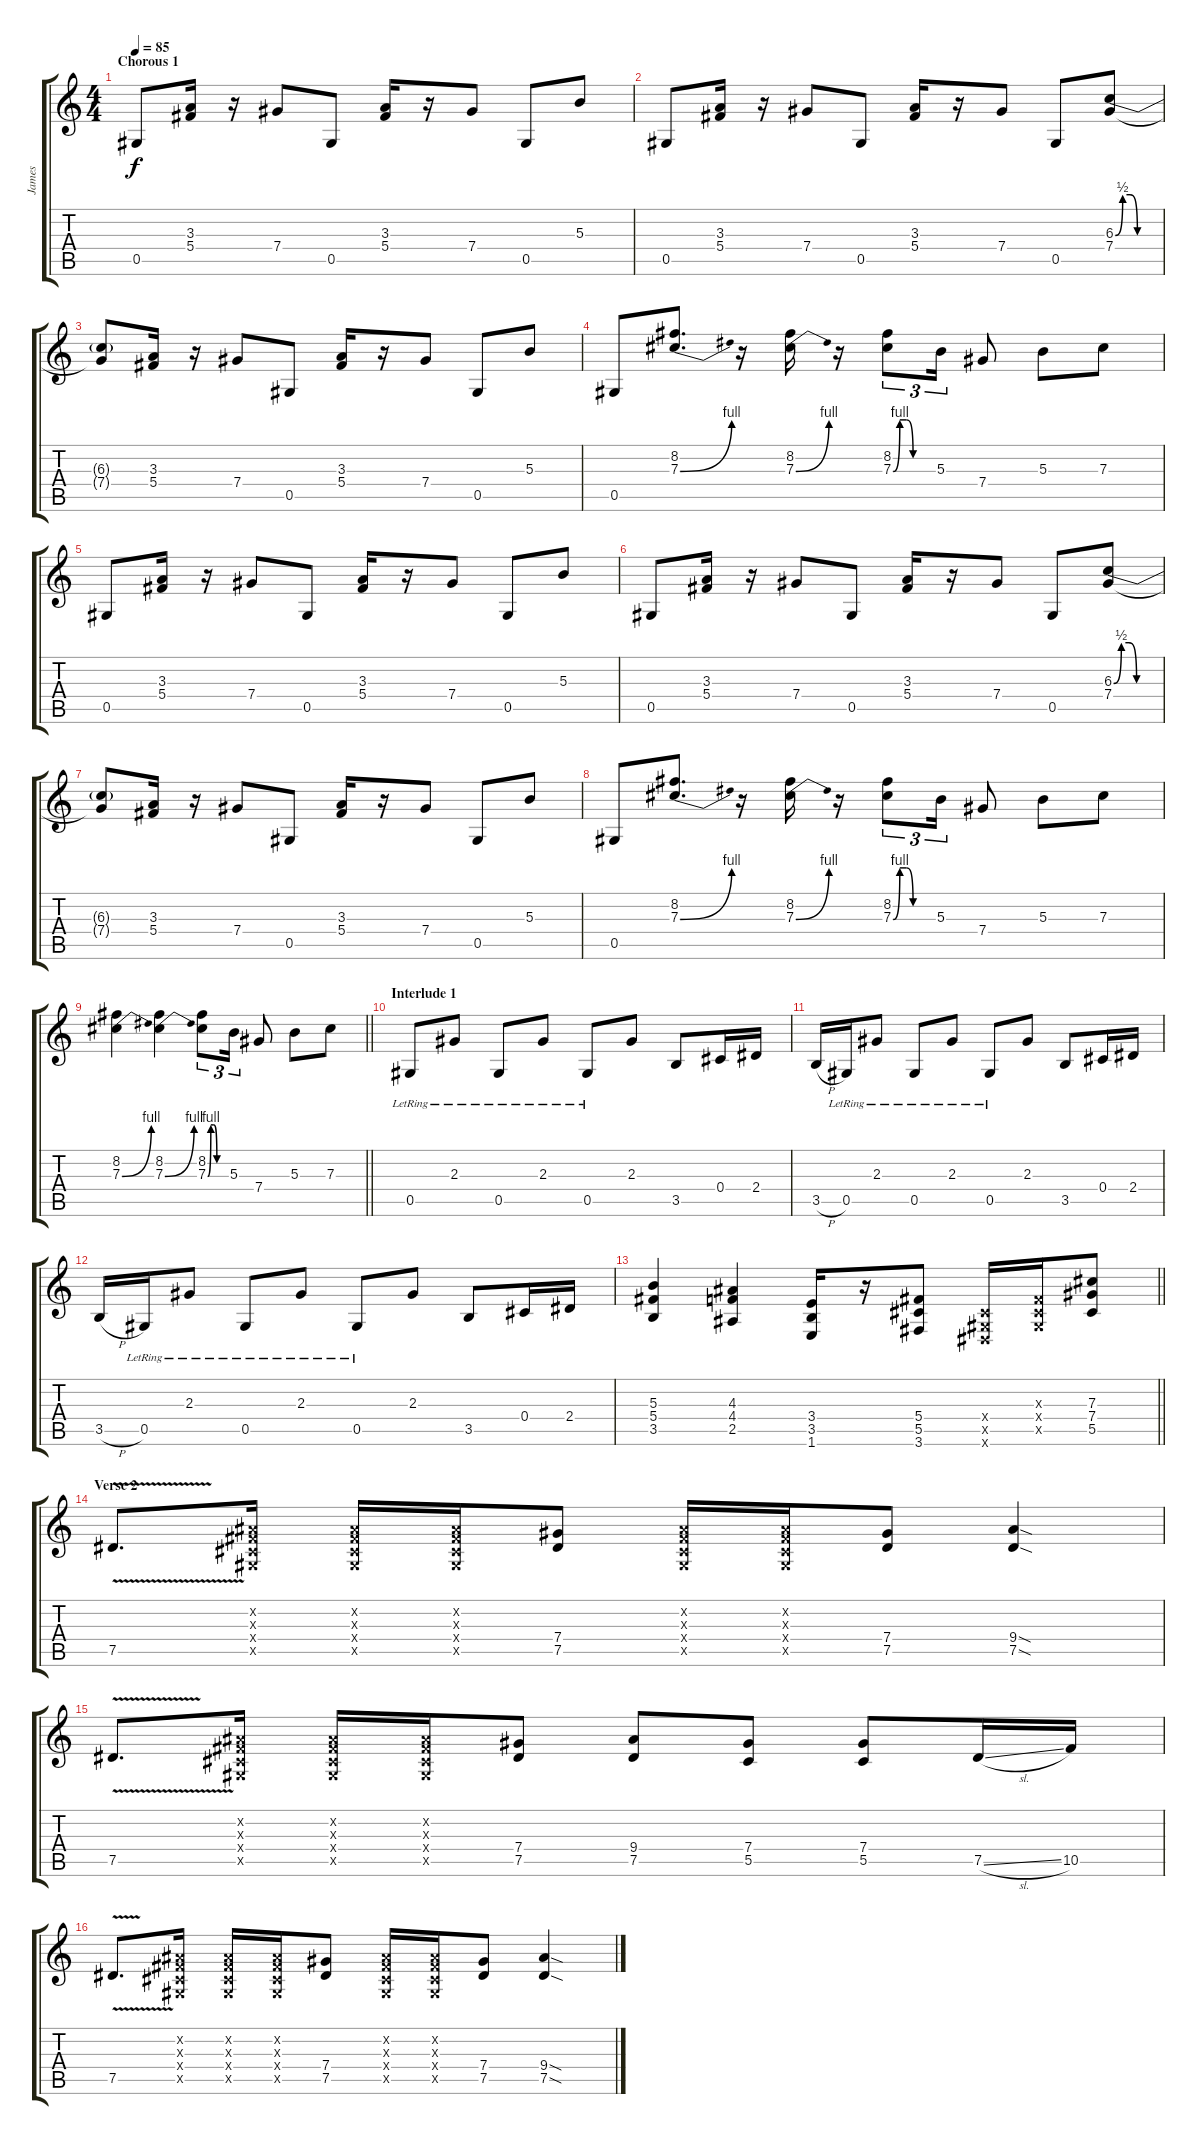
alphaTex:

\track ("James" "James") {instrument electricguitarclean}
\staff {score tabs}
\tuning (Eb4 Bb3 Gb3 Db3 Ab2 Eb2) {hide}
\ts (4 4)
\section ("" "Chorous 1")
\tempo 85
\clef g2
\ks c
0.5.8{dy f} (3.3 5.4).16 r.16 7.4.8 0.5.8 (3.3 5.4).16 r.16 7.4.8 0.5.8 5.3.8 |
0.5.8 (3.3 5.4).16 r.16 7.4.8 0.5.8 (3.3 5.4).16 r.16 7.4.8 0.5.8 (6.3{be (custom 0 0 10 2 20 2 30 0 60 0)} 7.4).8 |
(6.3{t} 7.4{t}).8 (3.3 5.4).16 r.16 7.4.8 0.5.8 (3.3 5.4).16 r.16 7.4.8 0.5.8 5.3.8 |
0.5.8 (8.2 7.3{be (bend 0 0 60 4)}).8{d} r.16 (8.2 7.3{be (bend 0 0 60 4)}).16 r.16 (8.2 7.3{be (custom 0 0 10 4 20 4 30 0 60 0)}).8{tu (3 2)} 5.3.16{tu (3 2)} 7.4.8 5.3.8 7.3.8 |
0.5.8 (3.3 5.4).16 r.16 7.4.8 0.5.8 (3.3 5.4).16 r.16 7.4.8 0.5.8 5.3.8 |
0.5.8 (3.3 5.4).16 r.16 7.4.8 0.5.8 (3.3 5.4).16 r.16 7.4.8 0.5.8 (6.3{be (custom 0 0 10 2 20 2 30 0 60 0)} 7.4).8 |
(6.3{t} 7.4{t}).8 (3.3 5.4).16 r.16 7.4.8 0.5.8 (3.3 5.4).16 r.16 7.4.8 0.5.8 5.3.8 |
0.5.8 (8.2 7.3{be (bend 0 0 60 4)}).8{d} r.16 (8.2 7.3{be (bend 0 0 60 4)}).16 r.16 (8.2 7.3{be (custom 0 0 10 4 20 4 30 0 60 0)}).8{tu (3 2)} 5.3.16{tu (3 2)} 7.4.8 5.3.8 7.3.8 |
\barLineRight lightlight
(8.2 7.3{be (bend 0 0 60 4)}).4 (8.2 7.3{be (bend 0 0 60 4)}).4 (8.2 7.3{be (custom 0 0 10 4 20 4 30 0 60 0)}).8{tu (3 2)} 5.3.16{tu (3 2)} 7.4.8 5.3.8 7.3.8 |
\section ("" "Interlude 1")
0.5{lr}.8 2.3{lr}.8 0.5{lr}.8 2.3{lr}.8 0.5{lr}.8 2.3.8 3.5.8 0.4.16 2.4.16 |
3.5{h}.16 0.5{lr}.16 2.3{lr}.8 0.5{lr}.8 2.3{lr}.8 0.5{lr}.8 2.3.8 3.5.8 0.4.16 2.4.16 |
3.5{h}.16 0.5{lr}.16 2.3{lr}.8 0.5{lr}.8 2.3{lr}.8 0.5{lr}.8 2.3.8 3.5.8 0.4.16 2.4.16 |
\barLineRight lightlight
(5.3 5.4 3.5).4 (4.3 4.4 2.5).4 (3.4 3.5 1.6).16 r.16 (5.4 5.5 3.6).8 (0.4{x} 0.5{x} 0.6{x}).16 (0.3{x} 0.4{x} 0.5{x}).16 (7.3 7.4 5.5).8 |
\section ("" "Verse 2")
7.5{v}.8{d} (0.2{x} 0.3{x} 0.4{x} 0.5{x}).16 (0.2{x} 0.3{x} 0.4{x} 0.5{x}).16 (0.2{x} 0.3{x} 0.4{x} 0.5{x}).16 (7.4 7.5).8 (0.2{x} 0.3{x} 0.4{x} 0.5{x}).16 (0.2{x} 0.3{x} 0.4{x} 0.5{x}).16 (7.4 7.5).8 (9.4{sod} 7.5{sod}).4 |
7.5{v}.8{d} (0.2{x} 0.3{x} 0.4{x} 0.5{x}).16 (0.2{x} 0.3{x} 0.4{x} 0.5{x}).16 (0.2{x} 0.3{x} 0.4{x} 0.5{x}).16 (7.4 7.5).8 (9.4 7.5).8 (7.4 5.5).8 (7.4 5.5).8 7.5{sl}.16 10.5.16 |
7.5{v}.8{d} (0.2{x} 0.3{x} 0.4{x} 0.5{x}).16 (0.2{x} 0.3{x} 0.4{x} 0.5{x}).16 (0.2{x} 0.3{x} 0.4{x} 0.5{x}).16 (7.4 7.5).8 (0.2{x} 0.3{x} 0.4{x} 0.5{x}).16 (0.2{x} 0.3{x} 0.4{x} 0.5{x}).16 (7.4 7.5).8 (9.4{sod} 7.5{sod}).4
